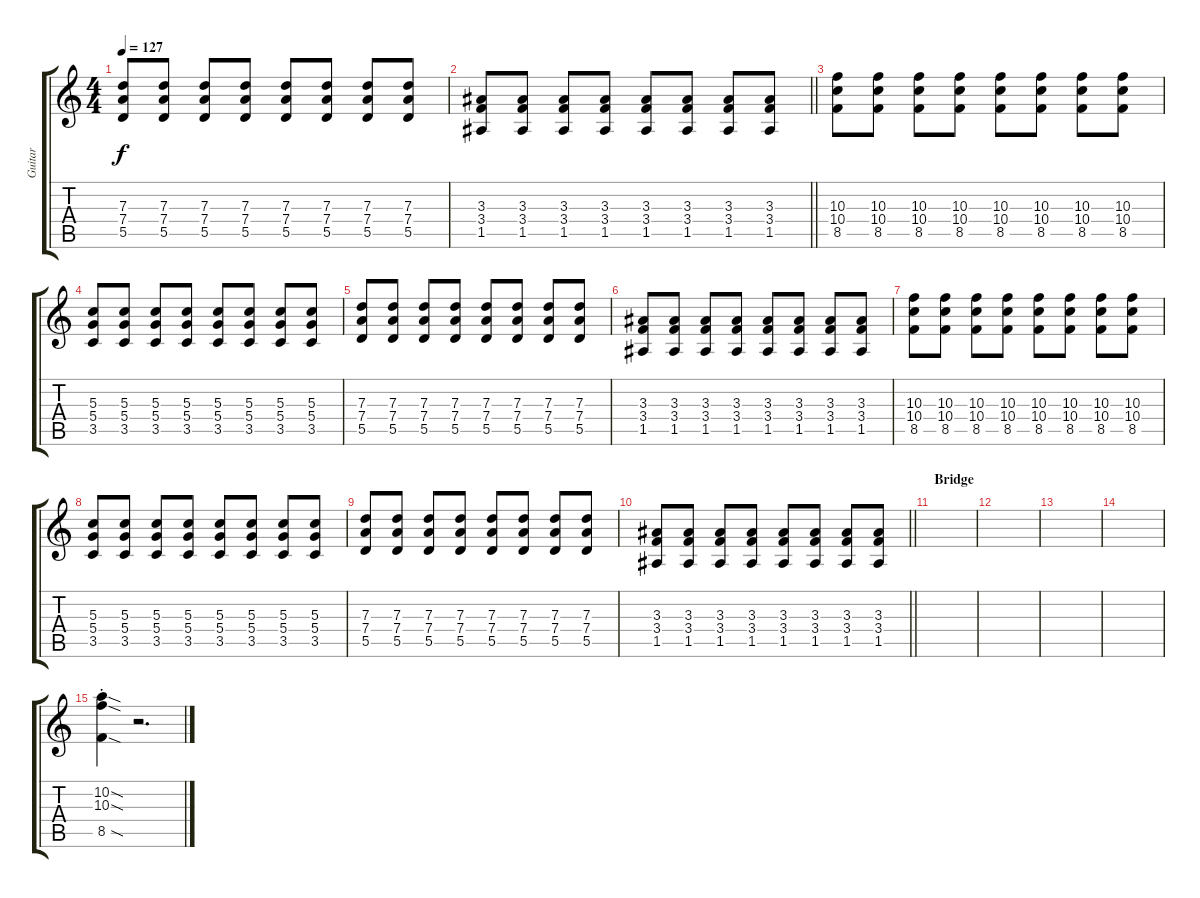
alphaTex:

\track ("Guitar" "Guitar") {instrument electricguitarclean}
\staff {score tabs}
\tuning (E4 B3 G3 D3 A2 E2) {hide}
\ts (4 4)
\tempo 127
\clef g2
\ks c
(7.3 7.4 5.5).8{dy f} (7.3 7.4 5.5).8 (7.3 7.4 5.5).8 (7.3 7.4 5.5).8 (7.3 7.4 5.5).8 (7.3 7.4 5.5).8 (7.3 7.4 5.5).8 (7.3 7.4 5.5).8 |
\barLineRight lightlight
(3.3 3.4 1.5).8 (3.3 3.4 1.5).8 (3.3 3.4 1.5).8 (3.3 3.4 1.5).8 (3.3 3.4 1.5).8 (3.3 3.4 1.5).8 (3.3 3.4 1.5).8 (3.3 3.4 1.5).8 |
(10.3 10.4 8.5).8 (10.3 10.4 8.5).8 (10.3 10.4 8.5).8 (10.3 10.4 8.5).8 (10.3 10.4 8.5).8 (10.3 10.4 8.5).8 (10.3 10.4 8.5).8 (10.3 10.4 8.5).8 |
(5.3 5.4 3.5).8 (5.3 5.4 3.5).8 (5.3 5.4 3.5).8 (5.3 5.4 3.5).8 (5.3 5.4 3.5).8 (5.3 5.4 3.5).8 (5.3 5.4 3.5).8 (5.3 5.4 3.5).8 |
(7.3 7.4 5.5).8 (7.3 7.4 5.5).8 (7.3 7.4 5.5).8 (7.3 7.4 5.5).8 (7.3 7.4 5.5).8 (7.3 7.4 5.5).8 (7.3 7.4 5.5).8 (7.3 7.4 5.5).8 |
(3.3 3.4 1.5).8 (3.3 3.4 1.5).8 (3.3 3.4 1.5).8 (3.3 3.4 1.5).8 (3.3 3.4 1.5).8 (3.3 3.4 1.5).8 (3.3 3.4 1.5).8 (3.3 3.4 1.5).8 |
(10.3 10.4 8.5).8 (10.3 10.4 8.5).8 (10.3 10.4 8.5).8 (10.3 10.4 8.5).8 (10.3 10.4 8.5).8 (10.3 10.4 8.5).8 (10.3 10.4 8.5).8 (10.3 10.4 8.5).8 |
(5.3 5.4 3.5).8 (5.3 5.4 3.5).8 (5.3 5.4 3.5).8 (5.3 5.4 3.5).8 (5.3 5.4 3.5).8 (5.3 5.4 3.5).8 (5.3 5.4 3.5).8 (5.3 5.4 3.5).8 |
(7.3 7.4 5.5).8 (7.3 7.4 5.5).8 (7.3 7.4 5.5).8 (7.3 7.4 5.5).8 (7.3 7.4 5.5).8 (7.3 7.4 5.5).8 (7.3 7.4 5.5).8 (7.3 7.4 5.5).8 |
\barLineRight lightlight
(3.3 3.4 1.5).8 (3.3 3.4 1.5).8 (3.3 3.4 1.5).8 (3.3 3.4 1.5).8 (3.3 3.4 1.5).8 (3.3 3.4 1.5).8 (3.3 3.4 1.5).8 (3.3 3.4 1.5).8 |
\section ("" "Bridge")
|
|
|
|
(10.2{sod} 10.3{sod} 8.5{sod st}).4 r.2{d}
